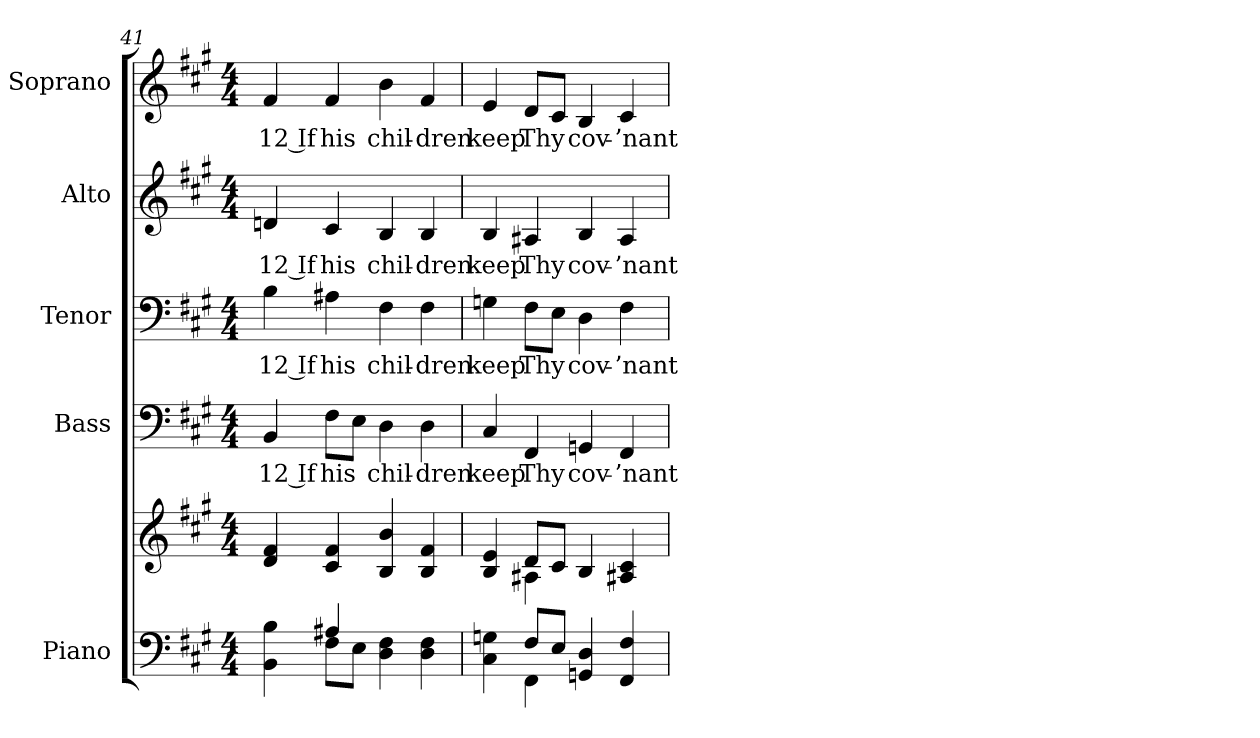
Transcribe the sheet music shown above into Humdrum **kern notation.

**kern	**kern	**kern	**text	**kern	**text	**kern	**text	**kern	**text
*part5	*part5	*part4	*part4	*part3	*part3	*part2	*part2	*part1	*part1
*staff6	*staff5	*staff4	*staff4	*staff3	*staff3	*staff2	*staff2	*staff1	*staff1
*I"Piano	*	*I"Bass	*	*I"Tenor	*	*I"Alto	*	*I"Soprano	*
*I'Pno.	*	*I'B.	*	*I'T.	*	*I'A.	*	*I'S.	*
!!LO:PB:g=z
*clefF4	*clefG2	*clefF4	*	*clefF4	*	*clefG2	*	*clefG2	*
*k[f#c#g#]	*k[f#c#g#]	*k[f#c#g#]	*	*k[f#c#g#]	*	*k[f#c#g#]	*	*k[f#c#g#]	*
*A:	*A:	*A:	*	*A:	*	*A:	*	*A:	*
*M4/4	*M4/4	*M4/4	*	*M4/4	*	*M4/4	*	*M4/4	*
=41	=41	=41	=41	=41	=41	=41	=41	=41	=41
*^	*	*	*	*	*	*	*	*	*
!	!	!	!	!LO:LY:b:color=#000000	!	!	!	!	!	!
!	!	!	!	!	!	!LO:LY:b:color=#000000	!	!	!	!
!	!	!	!	!	!	!	!	!LO:LY:b:color=#000000	!	!
!	!	!	!	!	!	!	!	!	!	!LO:LY:b:color=#000000
4BBi\ 4Bi	4ryy	4di/ 4f#i	4BBi/	12 If	4Bi\	12 If	4dni/	12 If	4f#i/	12 If
!	!	!	!	!LO:LY:b:color=#000000	!	!	!	!	!	!
!	!	!	!	!	!	!LO:LY:b:color=#000000	!	!	!	!
!	!	!	!	!	!	!	!	!LO:LY:b:color=#000000	!	!
!	!	!	!	!	!	!	!	!	!	!LO:LY:b:color=#000000
4A#Xi/	8F#i\L	4c#i/ 4f#i	8F#i\L	his	4A#Xi\	his	4c#i/	his	4f#i/	his
.	8Ei\J	.	8Ei\J	.	.	.	.	.	.	.
!	!	!	!	!LO:LY:b:color=#000000	!	!	!	!	!	!
!	!	!	!	!	!	!LO:LY:b:color=#000000	!	!	!	!
!	!	!	!	!	!	!	!	!LO:LY:b:color=#000000	!	!
!	!	!	!	!	!	!	!	!	!	!LO:LY:b:color=#000000
4Di\ 4F#i	2ryy	4Bi/ 4bi	4Di\	chil-	4F#i\	chil-	4Bi/	chil-	4bi\	chil-
!	!	!	!	!LO:LY:b:color=#000000	!	!	!	!	!	!
!	!	!	!	!	!	!LO:LY:b:color=#000000	!	!	!	!
!	!	!	!	!	!	!	!	!LO:LY:b:color=#000000	!	!
!	!	!	!	!	!	!	!	!	!	!LO:LY:b:color=#000000
4Di\ 4F#i	.	4Bi/ 4f#i	4Di\	-dren	4F#i\	-dren	4Bi/	-dren	4f#i/	-dren
=42	=42	=42	=42	=42	=42	=42	=42	=42	=42	=42
*	*	*^	*	*	*	*	*	*	*	*
!	!	!	!	!	!LO:LY:b:color=#000000	!	!	!	!	!	!
!	!	!	!	!	!	!	!LO:LY:b:color=#000000	!	!	!	!
!	!	!	!	!	!	!	!	!	!LO:LY:b:color=#000000	!	!
!	!	!	!	!	!	!	!	!	!	!	!LO:LY:b:color=#000000
4C#i\ 4Gni	4ryy	4Bi/ 4ei	4ryy	4C#i/	keep	4Gni\	keep	4Bi/	keep	4ei/	keep
!	!	!	!	!	!LO:LY:b:color=#000000	!	!	!	!	!	!
!	!	!	!	!	!	!	!LO:LY:b:color=#000000	!	!	!	!
!	!	!	!	!	!	!	!	!	!LO:LY:b:color=#000000	!	!
!	!	!	!	!	!	!	!	!	!	!	!LO:LY:b:color=#000000
8F#i/L	4FF#i\	8di/L	4A#Xi\	4FF#i/	Thy	8F#i\L	Thy	4A#Xi/	Thy	8di/L	Thy
8Ei/J	.	8c#i/J	.	.	.	8Ei\J	.	.	.	8c#i/J	.
!	!	!	!	!	!LO:LY:b:color=#000000	!	!	!	!	!	!
!	!	!	!	!	!	!	!LO:LY:b:color=#000000	!	!	!	!
!	!	!	!	!	!	!	!	!	!LO:LY:b:color=#000000	!	!
!	!	!	!	!	!	!	!	!	!	!	!LO:LY:b:color=#000000
4GGni/ 4Di	2ryy	4Bi/	2ryy	4GGni/	cov-	4Di\	cov-	4Bi/	cov-	4Bi/	cov-
!	!	!	!	!	!LO:LY:b:color=#000000	!	!	!	!	!	!
!	!	!	!	!	!	!	!LO:LY:b:color=#000000	!	!	!	!
!	!	!	!	!	!	!	!	!	!LO:LY:b:color=#000000	!	!
!	!	!	!	!	!	!	!	!	!	!	!LO:LY:b:color=#000000
4FF#i/ 4F#i	.	4A#Xi/ 4c#i	.	4FF#i/	-’nant	4F#i\	-’nant	4A#i/	-’nant	4c#i/	-’nant
*v	*v	*	*	*	*	*	*	*	*	*	*
*	*v	*v	*	*	*	*	*	*	*	*
=	=	=	=	=	=	=	=	=	=
*-	*-	*-	*-	*-	*-	*-	*-	*-	*-
